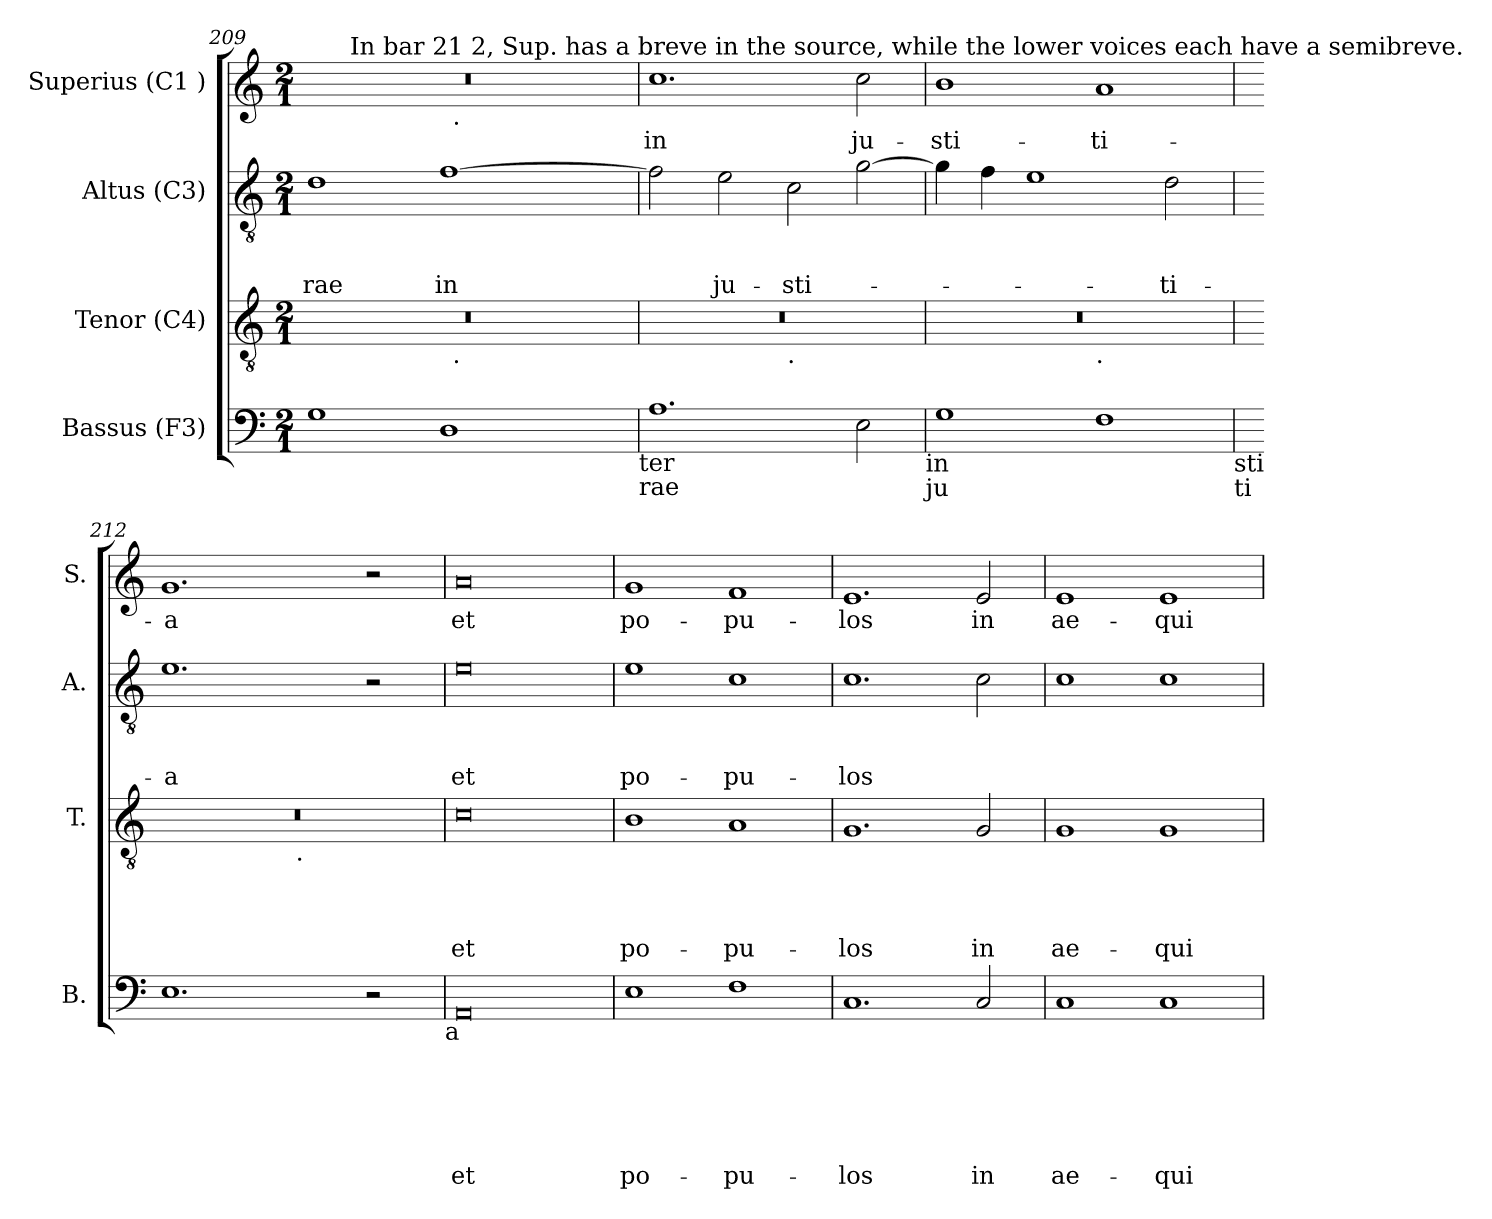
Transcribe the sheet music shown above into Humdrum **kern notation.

**kern	**text	**text	**text	**text	**text	**text	**kern	**text	**text	**text	**text	**kern	**text	**text	**text	**kern	**text
*part4	*part4	*part4	*part4	*part4	*part4	*part4	*part3	*part3	*part3	*part3	*part3	*part2	*part2	*part2	*part2	*part1	*part1
*staff4	*staff4	*staff4	*staff4	*staff4	*staff4	*staff4	*staff3	*staff3	*staff3	*staff3	*staff3	*staff2	*staff2	*staff2	*staff2	*staff1	*staff1
*I"Bassus (F3)	*	*	*	*	*	*	*I"Tenor (C4)	*	*	*	*	*I"Altus (C3)	*	*	*	*I"Superius (C1 )	*
*I'B.	*	*	*	*	*	*	*I'T.	*	*	*	*	*I'A.	*	*	*	*I'S.	*
!!LO:LB:g=z
*clefF4	*	*	*	*	*	*	*clefGv2	*	*	*	*	*clefGv2	*	*	*	*clefG2	*
*k[]	*	*	*	*	*	*	*k[]	*	*	*	*	*k[]	*	*	*	*k[]	*
*C:	*	*	*	*	*	*	*C:	*	*	*	*	*C:	*	*	*	*C:	*
*M2/1	*	*	*	*	*	*	*M2/1	*	*	*	*	*M2/1	*	*	*	*M2/1	*
=209	=209	=209	=209	=209	=209	=209	=209	=209	=209	=209	=209	=209	=209	=209	=209	=209	=209
!	!	!	!	!	!	!	!	!	!	!	!	!	!	!	!LO:LY:b	!	!
*	*	*	*	*	*	*	*^	*	*	*	*	*	*	*	*	*^	*
*	*	*	*	*	*	*	*	*	*	*	*	*	*	*	*	*	*	*^	*
1G	.	.	.	.	.	.	0r	1ryy	.	.	.	.	1d	.	.	-rae	0r	8..ryy	1ryy	.
!	!	!	!	!	!	!	!	!	!	!	!	!	!	!	!	!	!	!LO:TX:a:t=In bar 21 2, Sup. has a breve in the source, while the lower voices each have a semibreve.	!	!
.	.	.	.	.	.	.	.	.	.	.	.	.	.	.	.	.	.	1ryy	.	.
!	!	!	!	!	!	!	!	!	!	!	!	!	!	!	!	!LO:LY:b	!	!	!	!
1D	.	.	.	.	.	.	.	32ryy	.	.	.	.	[>1f	.	.	in	.	.	32ryy	.
!	!	!	!	!	!	!	!	!	!	!	!	!	!	!	!	!	!	!	!LO:TX:b:t=.	!
!	!	!	!	!	!	!	!	!LO:TX:b:t=.	!	!	!	!	!	!	!	!	!	!	!	!
.	.	.	.	.	.	.	.	2ryy	.	.	.	.	.	.	.	.	.	.	2ryy	.
.	.	.	.	.	.	.	.	.	.	.	.	.	.	.	.	.	.	2ryy	.	.
.	.	.	.	.	.	.	.	4...ryy	.	.	.	.	.	.	.	.	.	.	4...ryy	.
.	.	.	.	.	.	.	.	.	.	.	.	.	.	.	.	.	.	4ryy	.	.
.	.	.	.	.	.	.	.	.	.	.	.	.	.	.	.	.	.	32ryy	.	.
!LO:TX:b:t=ter	!	!	!	!	!	!	!	!	!	!	!	!	!	!	!	!	!	!	!	!
!LO:TX:b:t=rae	!	!	!	!	!	!	!	!	!	!	!	!	!	!	!	!	!	!	!	!
=210	=210	=210	=210	=210	=210	=210	=210	=210	=210	=210	=210	=210	=210	=210	=210	=210	=210	=210	=210	=210
!	!	!	!	!	!	!	!	!	!	!	!	!	!	!	!	!	!	!	!	!LO:LY:b
*	*	*	*	*	*	*	*	*	*	*	*	*	*	*	*	*	*v	*v	*v	*
1.A	.	.	.	.	.	.	0r	1ryy	.	.	.	.	2f\]	.	.	.	1.cc	in
!	!	!	!	!	!	!	!	!	!	!	!	!	!	!	!	!LO:LY:b	!	!
.	.	.	.	.	.	.	.	.	.	.	.	.	2e\	.	.	ju-	.	.
!	!	!	!	!	!	!	!	!LO:TX:b:t=.	!	!	!	!	!	!	!	!	!	!
!	!	!	!	!	!	!	!	!	!	!	!	!	!	!	!	!LO:LY:b	!	!
.	.	.	.	.	.	.	.	1ryy	.	.	.	.	2c\	.	.	-sti-	.	.
!	!	!	!	!	!	!	!	!	!	!	!	!	!	!	!	!	!	!LO:LY:b
2E\	.	.	.	.	.	.	.	.	.	.	.	.	[>2g\	.	.	.	2cc\	ju-
!LO:TX:b:t=in	!	!	!	!	!	!	!	!	!	!	!	!	!	!	!	!	!	!
!LO:TX:b:t=ju	!	!	!	!	!	!	!	!	!	!	!	!	!	!	!	!	!	!
=211	=211	=211	=211	=211	=211	=211	=211	=211	=211	=211	=211	=211	=211	=211	=211	=211	=211	=211
!	!	!	!	!	!	!	!	!	!	!	!	!	!	!	!	!	!	!LO:LY:b
1G	.	.	.	.	.	.	0r	1ryy	.	.	.	.	4g\]	.	.	.	1b	-sti-
.	.	.	.	.	.	.	.	.	.	.	.	.	4f\	.	.	.	.	.
.	.	.	.	.	.	.	.	.	.	.	.	.	1e	.	.	.	.	.
!	!	!	!	!	!	!	!	!LO:TX:b:t=.	!	!	!	!	!	!	!	!	!	!
!	!	!	!	!	!	!	!	!	!	!	!	!	!	!	!	!	!	!LO:LY:b
1F	.	.	.	.	.	.	.	1ryy	.	.	.	.	.	.	.	.	1a	-ti-
!	!	!	!	!	!	!	!	!	!	!	!	!	!	!	!	!LO:LY:b	!	!
.	.	.	.	.	.	.	.	.	.	.	.	.	2d\	.	.	-ti-	.	.
!LO:TX:b:t=sti	!	!	!	!	!	!	!	!	!	!	!	!	!	!	!	!	!	!
!LO:TX:b:t=ti	!	!	!	!	!	!	!	!	!	!	!	!	!	!	!	!	!	!
=212	=212	=212	=212	=212	=212	=212	=212	=212	=212	=212	=212	=212	=212	=212	=212	=212	=212	=212
!	!	!	!	!	!	!	!	!	!	!	!	!	!	!	!	!LO:LY:b:rj	!	!LO:LY:b:rj
1.E	.	.	.	.	.	.	0r	2ryy	.	.	.	.	1.e	.	.	-a	1.g	-a
.	.	.	.	.	.	.	.	4...ryy	.	.	.	.	.	.	.	.	.	.
!	!	!	!	!	!	!	!	!LO:TX:b:t=.	!	!	!	!	!	!	!	!	!	!
.	.	.	.	.	.	.	.	1ryy	.	.	.	.	.	.	.	.	.	.
2r	.	.	.	.	.	.	.	.	.	.	.	.	2r	.	.	.	2r	.
.	.	.	.	.	.	.	.	32ryy	.	.	.	.	.	.	.	.	.	.
!LO:TX:b:t=a	!	!	!	!	!	!	!	!	!	!	!	!	!	!	!	!	!	!
=213	=213	=213	=213	=213	=213	=213	=213	=213	=213	=213	=213	=213	=213	=213	=213	=213	=213	=213
!	!	!	!	!	!	!LO:LY:b:rj	!	!	!	!	!	!LO:LY:b:rj	!	!	!	!LO:LY:b:rj	!	!LO:LY:b:rj
*	*	*	*	*	*	*	*v	*v	*	*	*	*	*	*	*	*	*	*
0AA	.	.	.	.	.	et	0c	.	.	.	et	0e	.	.	et	0a	et
=214	=214	=214	=214	=214	=214	=214	=214	=214	=214	=214	=214	=214	=214	=214	=214	=214	=214
!	!	!	!	!	!	!LO:LY:b	!	!	!	!	!LO:LY:b	!	!	!	!LO:LY:b	!	!LO:LY:b
1E	.	.	.	.	.	po-	1B	.	.	.	po-	1e	.	.	po-	1g	po-
!	!	!	!	!	!	!LO:LY:b	!	!	!	!	!LO:LY:b	!	!	!	!LO:LY:b	!	!LO:LY:b
1F	.	.	.	.	.	-pu-	1A	.	.	.	-pu-	1c	.	.	-pu-	1f	-pu-
=215	=215	=215	=215	=215	=215	=215	=215	=215	=215	=215	=215	=215	=215	=215	=215	=215	=215
!	!	!	!	!	!	!LO:LY:b	!	!	!	!	!LO:LY:b	!	!	!	!LO:LY:b	!	!LO:LY:b
1.C	.	.	.	.	.	-los	1.G	.	.	.	-los	1.c	.	.	-los	1.e	-los
!	!	!	!	!	!	!LO:LY:b	!	!	!	!	!LO:LY:b	!	!	!	!	!	!LO:LY:b
2C/	.	.	.	.	.	in	2G/	.	.	.	in	2c\	.	.	.	2e/	in
!!LO:PB:g=z
=216	=216	=216	=216	=216	=216	=216	=216	=216	=216	=216	=216	=216	=216	=216	=216	=216	=216
!	!	!	!	!	!	!LO:LY:b	!	!	!	!	!LO:LY:b	!	!	!	!	!	!LO:LY:b
1C	.	.	.	.	.	ae-	1G	.	.	.	ae-	1c	.	.	.	1e	ae-
!	!	!	!	!	!	!LO:LY:b	!	!	!	!	!LO:LY:b	!	!	!	!	!	!LO:LY:b
1C	.	.	.	.	.	-qui-	1G	.	.	.	-qui-	1c	.	.	.	1e	-qui-
=	=	=	=	=	=	=	=	=	=	=	=	=	=	=	=	=	=
*-	*-	*-	*-	*-	*-	*-	*-	*-	*-	*-	*-	*-	*-	*-	*-	*-	*-
